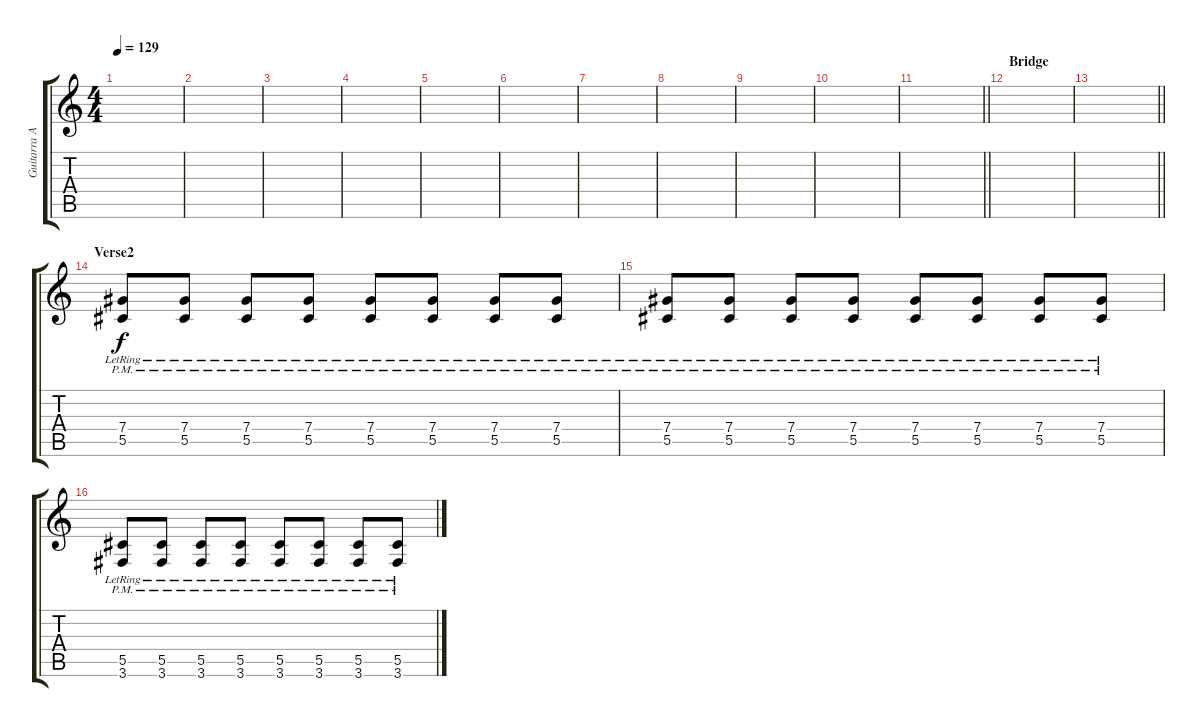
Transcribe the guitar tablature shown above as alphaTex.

\track ("Guitarra Adicional" "Guitarra A") {instrument acousticguitarsteel}
\staff {score tabs}
\tuning (Eb4 Bb3 Gb3 Db3 Ab2 Eb2) {hide}
\ts (4 4)
\tempo 129
\clef g2
\ks c
|
|
|
|
|
|
|
|
|
|
\barLineRight lightlight
|
\section ("" "Bridge")
|
\barLineRight lightlight
|
\section ("" "Verse2")
(7.4{pm lr} 5.5{pm lr}).8{instrument distortionguitar} (7.4{pm lr} 5.5{pm lr}).8 (7.4{pm lr} 5.5{pm lr}).8 (7.4{pm lr} 5.5{pm lr}).8 (7.4{pm lr} 5.5{pm lr}).8 (7.4{pm lr} 5.5{pm lr}).8 (7.4{pm lr} 5.5{pm lr}).8 (7.4{pm lr} 5.5{pm lr}).8 |
(7.4{pm lr} 5.5{pm lr}).8 (7.4{pm lr} 5.5{pm lr}).8 (7.4{pm lr} 5.5{pm lr}).8 (7.4{pm lr} 5.5{pm lr}).8 (7.4{pm lr} 5.5{pm lr}).8 (7.4{pm lr} 5.5{pm lr}).8 (7.4{pm lr} 5.5{pm lr}).8 (7.4{pm lr} 5.5{pm lr}).8 |
(5.5{pm lr} 3.6{pm lr}).8 (5.5{pm lr} 3.6{pm lr}).8 (5.5{pm lr} 3.6{pm lr}).8 (5.5{pm lr} 3.6{pm lr}).8 (5.5{pm lr} 3.6{pm lr}).8 (5.5{pm lr} 3.6{pm lr}).8 (5.5{pm lr} 3.6{pm lr}).8 (5.5{pm lr} 3.6{pm lr}).8
